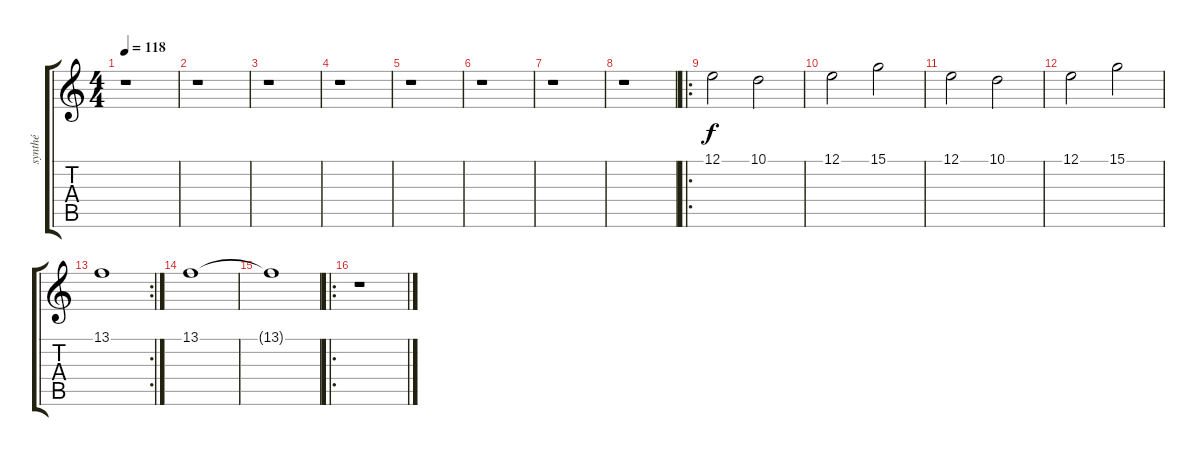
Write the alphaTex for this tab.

\track ("synthé" "synthé") {instrument stringensemble1}
\staff {score tabs}
\tuning (E4 B3 G3 D3 A2 E2) {hide}
\ts (4 4)
\tempo 118
\clef g2
\ks c
r.1{dy f} |
r.1 |
r.1 |
r.1 |
r.1 |
r.1 |
r.1 |
r.1 |
\ro
12.1.2 10.1.2 |
12.1.2 15.1.2 |
12.1.2 10.1.2 |
12.1.2 15.1.2 |
\rc 2
13.1.1 |
13.1.1 |
13.1{t}.1 |
\ro
r.1
